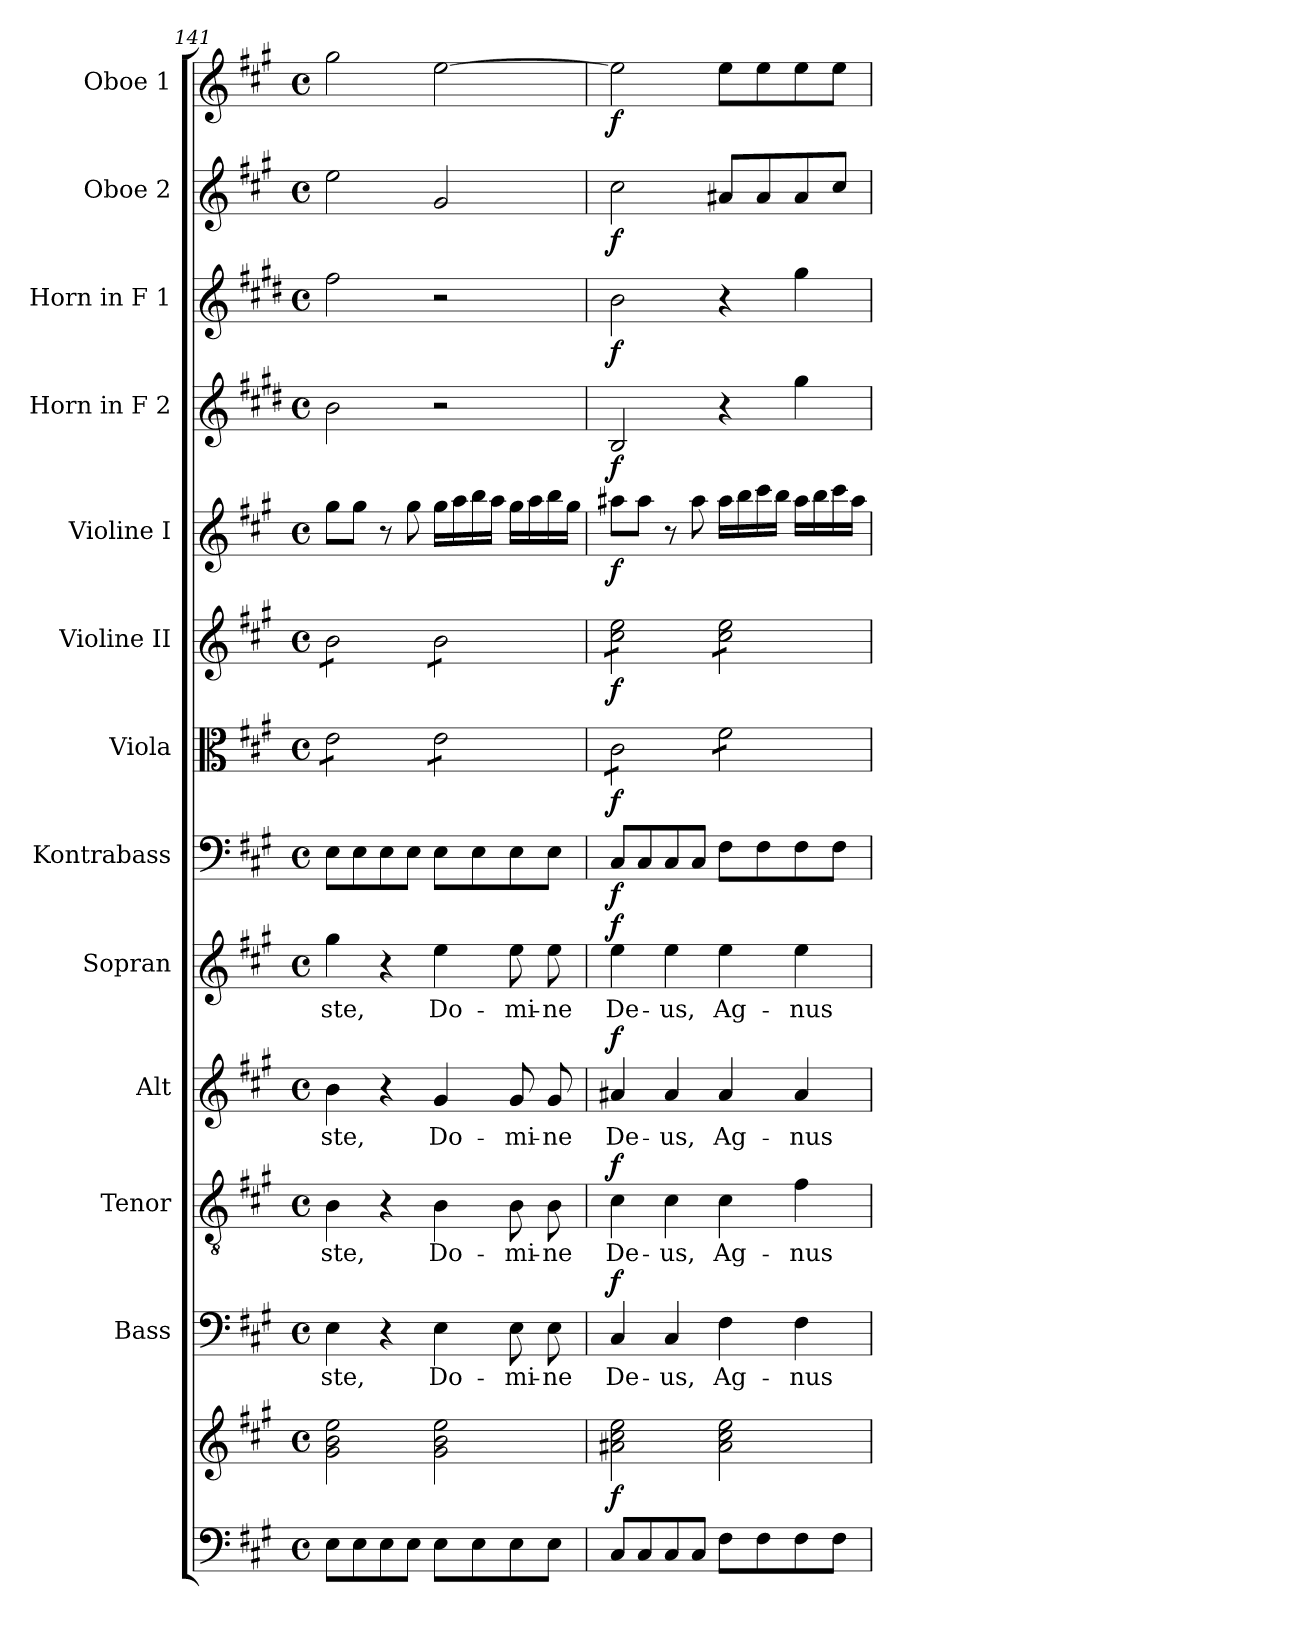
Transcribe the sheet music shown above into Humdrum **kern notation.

**kern	**kern	**dynam	**kern	**text	**dynam	**kern	**text	**dynam	**kern	**text	**dynam	**kern	**text	**dynam	**kern	**dynam	**kern	**dynam	**kern	**dynam	**kern	**dynam	**kern	**dynam	**kern	**dynam	**kern	**dynam	**kern	**dynam
*part13	*part13	*part13	*part12	*part12	*part12	*part11	*part11	*part11	*part10	*part10	*part10	*part9	*part9	*part9	*part8	*part8	*part7	*part7	*part6	*part6	*part5	*part5	*part4	*part4	*part3	*part3	*part2	*part2	*part1	*part1
*staff14	*staff13	*staff13/14	*staff12	*staff12	*staff12	*staff11	*staff11	*staff11	*staff10	*staff10	*staff10	*staff9	*staff9	*staff9	*staff8	*staff8	*staff7	*staff7	*staff6	*staff6	*staff5	*staff5	*staff4	*staff4	*staff3	*staff3	*staff2	*staff2	*staff1	*staff1
*	*	*	*I"Bass	*	*	*I"Tenor	*	*	*I"Alt	*	*	*I"Sopran	*	*	*I"Kontrabass	*	*I"Viola	*	*I"Violine II	*	*I"Violine I	*	*I"Horn in F 2	*	*I"Horn in F 1	*	*I"Oboe 2	*	*I"Oboe 1	*
*	*	*	*I'B.	*	*	*I'T.	*	*	*I'A.	*	*	*I'S.	*	*	*I'Kb.	*	*I'Vla.	*	*I'Vl. II	*	*I'Vl. I	*	*	*	*	*	*I'Ob.. 2	*	*I'Ob. 1	*
!!LO:PB:g=z
*clefF4	*clefG2	*	*clefF4	*	*	*clefGv2	*	*	*clefG2	*	*	*clefG2	*	*	*clefF4	*	*clefC3	*	*clefG2	*	*clefG2	*	*clefG2	*	*clefG2	*	*clefG2	*	*clefG2	*
*	*	*	*	*	*	*	*	*	*	*	*	*	*	*	*ITrd7c12	*	*	*	*	*	*	*	*ITrd4c7	*	*ITrd4c7	*	*	*	*	*
*k[f#c#g#]	*k[f#c#g#]	*	*k[f#c#g#]	*	*	*k[f#c#g#]	*	*	*k[f#c#g#]	*	*	*k[f#c#g#]	*	*	*k[f#c#g#]	*	*k[f#c#g#]	*	*k[f#c#g#]	*	*k[f#c#g#]	*	*k[f#c#g#]	*	*k[f#c#g#]	*	*k[f#c#g#]	*	*k[f#c#g#]	*
*A:	*A:	*	*A:	*	*	*A:	*	*	*A:	*	*	*A:	*	*	*A:	*	*A:	*	*A:	*	*A:	*	*A:	*	*A:	*	*A:	*	*A:	*
*M4/4	*M4/4	*	*M4/4	*	*	*M4/4	*	*	*M4/4	*	*	*M4/4	*	*	*M4/4	*	*M4/4	*	*M4/4	*	*M4/4	*	*M4/4	*	*M4/4	*	*M4/4	*	*M4/4	*
*met(c)	*met(c)	*	*met(c)	*	*	*met(c)	*	*	*met(c)	*	*	*met(c)	*	*	*met(c)	*	*met(c)	*	*met(c)	*	*met(c)	*	*met(c)	*	*met(c)	*	*met(c)	*	*met(c)	*
=141	=141	=141	=141	=141	=141	=141	=141	=141	=141	=141	=141	=141	=141	=141	=141	=141	=141	=141	=141	=141	=141	=141	=141	=141	=141	=141	=141	=141	=141	=141
!	!	!	!	!LO:LY:b	!	!	!LO:LY:b	!	!	!LO:LY:b	!	!	!LO:LY:b	!	!	!	!	!	!	!	!	!	!	!	!	!	!	!	!	!
*	*	*	*	*	*	*	*	*	*	*	*	*	*	*	*	*	*tremolo	*	*	*	*	*	*	*	*	*	*	*	*	*
*	*	*	*	*	*	*	*	*	*	*	*	*	*	*	*	*	*	*	*tremolo	*	*	*	*	*	*	*	*	*	*	*
8E\L	2g#\ 2b\ 2ee\	.	4E\	-ste,	.	4B\	-ste,	.	4b\	-ste,	.	4gg#\	-ste,	.	8EE\L	.	8e\L	.	8b\L	.	8gg#\L	.	2e\	.	2b\	.	2ee\	.	2gg#\	.
8E\	.	.	.	.	.	.	.	.	.	.	.	.	.	.	8EE\	.	8e\	.	8b\	.	8gg#\J	.	.	.	.	.	.	.	.	.
8E\	.	.	4r	.	.	4r	.	.	4r	.	.	4r	.	.	8EE\	.	8e\	.	8b\	.	8r	.	.	.	.	.	.	.	.	.
8E\J	.	.	.	.	.	.	.	.	.	.	.	.	.	.	8EE\J	.	8e\J	.	8b\J	.	8gg#\	.	.	.	.	.	.	.	.	.
!	!	!	!	!LO:LY:b	!	!	!LO:LY:b	!	!	!LO:LY:b	!	!	!LO:LY:b	!	!	!	!	!	!	!	!	!	!	!	!	!	!	!	!	!
8E\L	2g#\ 2b\ 2ee\	.	4E\	Do-	.	4B\	Do-	.	4g#/	Do-	.	4ee\	Do-	.	8EE\L	.	8e\L	.	8b\L	.	16gg#\LL	.	2r	.	2r	.	2g#/	.	[2ee\	.
.	.	.	.	.	.	.	.	.	.	.	.	.	.	.	.	.	.	.	.	.	16aa\	.	.	.	.	.	.	.	.	.
8E\	.	.	.	.	.	.	.	.	.	.	.	.	.	.	8EE\	.	8e\	.	8b\	.	16bb\	.	.	.	.	.	.	.	.	.
.	.	.	.	.	.	.	.	.	.	.	.	.	.	.	.	.	.	.	.	.	16aa\JJ	.	.	.	.	.	.	.	.	.
!	!	!	!	!LO:LY:b	!	!	!LO:LY:b	!	!	!LO:LY:b	!	!	!LO:LY:b	!	!	!	!	!	!	!	!	!	!	!	!	!	!	!	!	!
8E\	.	.	8E\	-mi-	.	8B\	-mi-	.	8g#/	-mi-	.	8ee\	-mi-	.	8EE\	.	8e\	.	8b\	.	16gg#\LL	.	.	.	.	.	.	.	.	.
.	.	.	.	.	.	.	.	.	.	.	.	.	.	.	.	.	.	.	.	.	16aa\	.	.	.	.	.	.	.	.	.
!	!	!	!	!LO:LY:b	!	!	!LO:LY:b	!	!	!LO:LY:b	!	!	!LO:LY:b	!	!	!	!	!	!	!	!	!	!	!	!	!	!	!	!	!
8E\J	.	.	8E\	-ne	.	8B\	-ne	.	8g#/	-ne	.	8ee\	-ne	.	8EE\J	.	8e\J	.	8b\J	.	16bb\	.	.	.	.	.	.	.	.	.
.	.	.	.	.	.	.	.	.	.	.	.	.	.	.	.	.	.	.	.	.	16gg#\JJ	.	.	.	.	.	.	.	.	.
=142	=142	=142	=142	=142	=142	=142	=142	=142	=142	=142	=142	=142	=142	=142	=142	=142	=142	=142	=142	=142	=142	=142	=142	=142	=142	=142	=142	=142	=142	=142
!	!	!LO:DY:b	!	!LO:LY:b	!LO:DY:a	!	!LO:LY:b	!LO:DY:a	!	!LO:LY:b	!LO:DY:a	!	!LO:LY:b	!LO:DY:a	!	!LO:DY:b	!	!LO:DY:b	!	!LO:DY:b	!	!LO:DY:b	!	!LO:DY:b	!	!LO:DY:b	!	!LO:DY:b	!	!LO:DY:b
8C#/L	2a#X\ 2cc#\ 2ee\	f	4C#/	De-	f	4c#\	De-	f	4a#X/	De-	f	4ee\	De-	f	8CC#/L	f	8c#\L	f	8cc#\ 8ee\L	f	8aa#X\L	f	2E/	f	2e\	f	2cc#\	f	2ee\]	f
8C#/	.	.	.	.	.	.	.	.	.	.	.	.	.	.	8CC#/	.	8c#\	.	8cc#\ 8ee\	.	8aa#\J	.	.	.	.	.	.	.	.	.
!	!	!	!	!LO:LY:b	!	!	!LO:LY:b	!	!	!LO:LY:b	!	!	!LO:LY:b	!	!	!	!	!	!	!	!	!	!	!	!	!	!	!	!	!
8C#/	.	.	4C#/	-us,	.	4c#\	-us,	.	4a#/	-us,	.	4ee\	-us,	.	8CC#/	.	8c#\	.	8cc#\ 8ee\	.	8r	.	.	.	.	.	.	.	.	.
8C#/J	.	.	.	.	.	.	.	.	.	.	.	.	.	.	8CC#/J	.	8c#\J	.	8cc#\ 8ee\J	.	8aa#\	.	.	.	.	.	.	.	.	.
!	!	!	!	!LO:LY:b	!	!	!LO:LY:b	!	!	!LO:LY:b	!	!	!LO:LY:b	!	!	!	!	!	!	!	!	!	!	!	!	!	!	!	!	!
8F#\L	2a#\ 2cc#\ 2ee\	.	4F#\	Ag-	.	4c#\	Ag-	.	4a#/	Ag-	.	4ee\	Ag-	.	8FF#\L	.	8f#\L	.	8cc#\ 8ee\L	.	16aa#\LL	.	4r	.	4r	.	8a#X/L	.	8ee\L	.
.	.	.	.	.	.	.	.	.	.	.	.	.	.	.	.	.	.	.	.	.	16bb\	.	.	.	.	.	.	.	.	.
8F#\	.	.	.	.	.	.	.	.	.	.	.	.	.	.	8FF#\	.	8f#\	.	8cc#\ 8ee\	.	16ccc#\	.	.	.	.	.	8a#/	.	8ee\	.
.	.	.	.	.	.	.	.	.	.	.	.	.	.	.	.	.	.	.	.	.	16bb\JJ	.	.	.	.	.	.	.	.	.
!	!	!	!	!LO:LY:b	!	!	!LO:LY:b	!	!	!LO:LY:b	!	!	!LO:LY:b	!	!	!	!	!	!	!	!	!	!	!	!	!	!	!	!	!
8F#\	.	.	4F#\	-nus	.	4f#\	-nus	.	4a#/	-nus	.	4ee\	-nus	.	8FF#\	.	8f#\	.	8cc#\ 8ee\	.	16aa#\LL	.	4cc#\	.	4cc#\	.	8a#/	.	8ee\	.
.	.	.	.	.	.	.	.	.	.	.	.	.	.	.	.	.	.	.	.	.	16bb\	.	.	.	.	.	.	.	.	.
8F#\J	.	.	.	.	.	.	.	.	.	.	.	.	.	.	8FF#\J	.	8f#\J	.	8cc#\ 8ee\J	.	16ccc#\	.	.	.	.	.	8cc#/J	.	8ee\J	.
*	*	*	*	*	*	*	*	*	*	*	*	*	*	*	*	*	*	*	*Xtremolo	*	*	*	*	*	*	*	*	*	*	*
*	*	*	*	*	*	*	*	*	*	*	*	*	*	*	*	*	*Xtremolo	*	*	*	*	*	*	*	*	*	*	*	*	*
.	.	.	.	.	.	.	.	.	.	.	.	.	.	.	.	.	.	.	.	.	16aa#\JJ	.	.	.	.	.	.	.	.	.
=	=	=	=	=	=	=	=	=	=	=	=	=	=	=	=	=	=	=	=	=	=	=	=	=	=	=	=	=	=	=
*-	*-	*-	*-	*-	*-	*-	*-	*-	*-	*-	*-	*-	*-	*-	*-	*-	*-	*-	*-	*-	*-	*-	*-	*-	*-	*-	*-	*-	*-	*-
